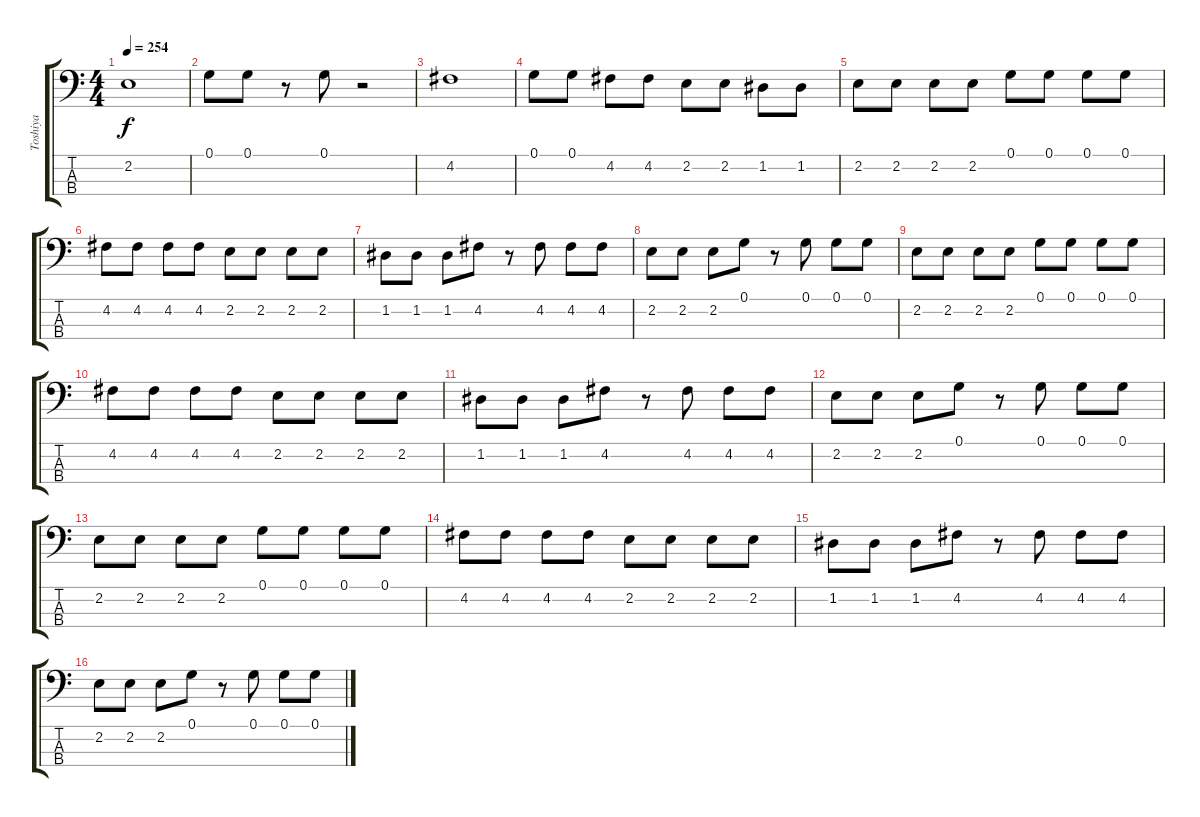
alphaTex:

\track ("Toshiya" "Toshiya") {instrument electricbasspick}
\staff {score tabs}
\tuning (G2 D2 A1 E1) {hide}
\ts (4 4)
\tempo 254
\clef f4
\ks c
2.2.1{dy f} |
0.1.8 0.1.8 r.8 0.1.8 r.2 |
4.2.1 |
0.1.8 0.1.8 4.2.8 4.2.8 2.2.8 2.2.8 1.2.8 1.2.8 |
2.2.8 2.2.8 2.2.8 2.2.8 0.1.8 0.1.8 0.1.8 0.1.8 |
4.2.8 4.2.8 4.2.8 4.2.8 2.2.8 2.2.8 2.2.8 2.2.8 |
1.2.8 1.2.8 1.2.8 4.2.8 r.8 4.2.8 4.2.8 4.2.8 |
2.2.8 2.2.8 2.2.8 0.1.8 r.8 0.1.8 0.1.8 0.1.8 |
2.2.8 2.2.8 2.2.8 2.2.8 0.1.8 0.1.8 0.1.8 0.1.8 |
4.2.8 4.2.8 4.2.8 4.2.8 2.2.8 2.2.8 2.2.8 2.2.8 |
1.2.8 1.2.8 1.2.8 4.2.8 r.8 4.2.8 4.2.8 4.2.8 |
2.2.8 2.2.8 2.2.8 0.1.8 r.8 0.1.8 0.1.8 0.1.8 |
2.2.8 2.2.8 2.2.8 2.2.8 0.1.8 0.1.8 0.1.8 0.1.8 |
4.2.8 4.2.8 4.2.8 4.2.8 2.2.8 2.2.8 2.2.8 2.2.8 |
1.2.8 1.2.8 1.2.8 4.2.8 r.8 4.2.8 4.2.8 4.2.8 |
2.2.8 2.2.8 2.2.8 0.1.8 r.8 0.1.8 0.1.8 0.1.8
